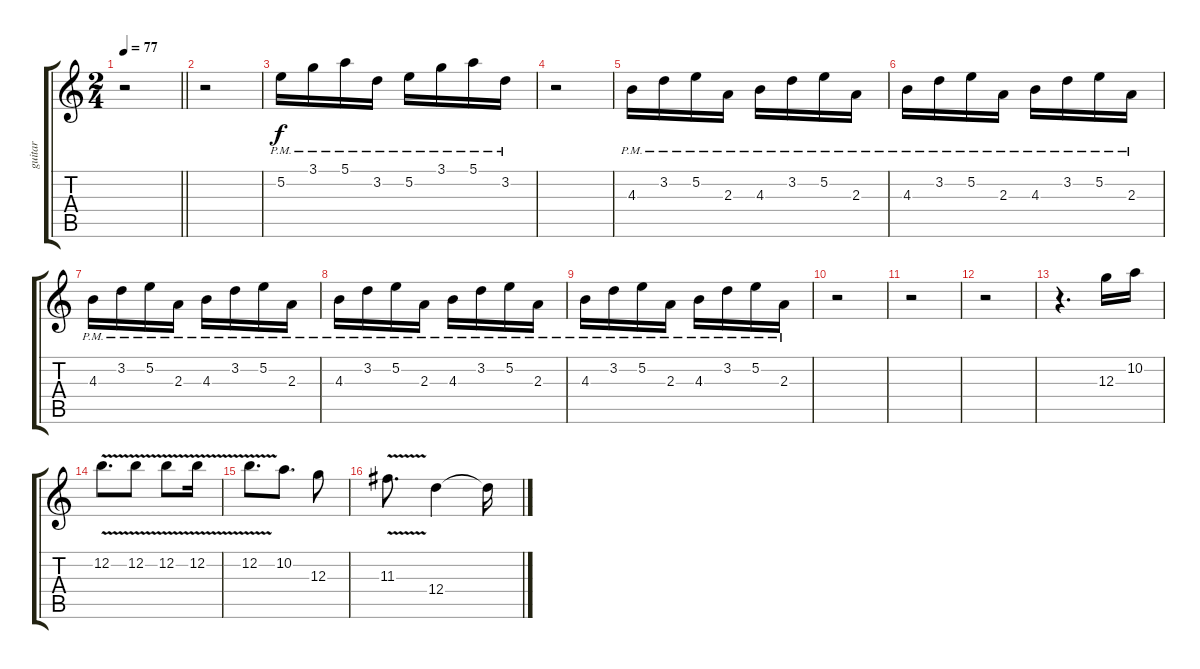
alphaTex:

\track ("guitar    solo   two" "guitar    ") {instrument overdrivenguitar}
\staff {score tabs}
\tuning (E4 B3 G3 D3 A2 E2) {hide}
\ts (2 4)
\tempo 77
\clef g2
\barLineRight lightlight
\ks c
r.2{dy f instrument overdrivenguitar} |
r.2 |
5.2{pm}.16 3.1{pm}.16 5.1{pm}.16 3.2{pm}.16 5.2{pm}.16 3.1{pm}.16 5.1{pm}.16 3.2{pm}.16 |
r.2 |
4.3{pm}.16 3.2{pm}.16 5.2{pm}.16 2.3{pm}.16 4.3{pm}.16 3.2{pm}.16 5.2{pm}.16 2.3{pm}.16 |
4.3{pm}.16 3.2{pm}.16 5.2{pm}.16 2.3{pm}.16 4.3{pm}.16 3.2{pm}.16 5.2{pm}.16 2.3{pm}.16 |
4.3{pm}.16 3.2{pm}.16 5.2{pm}.16 2.3{pm}.16 4.3{pm}.16 3.2{pm}.16 5.2{pm}.16 2.3{pm}.16 |
4.3{pm}.16 3.2{pm}.16 5.2{pm}.16 2.3{pm}.16 4.3{pm}.16 3.2{pm}.16 5.2{pm}.16 2.3{pm}.16 |
4.3{pm}.16 3.2{pm}.16 5.2{pm}.16 2.3{pm}.16 4.3{pm}.16 3.2{pm}.16 5.2{pm}.16 2.3{pm}.16 |
r.2 |
r.2 |
r.2 |
r.4{d} 12.3.16 10.2.16 |
12.2{v}.8{d} 12.2{v}.8 12.2{v}.8 12.2{v}.16 |
12.2{v}.8{d} 10.2.8{d} 12.3.8 |
11.3{v}.8{d} 12.4.4 12.4{t}.16
